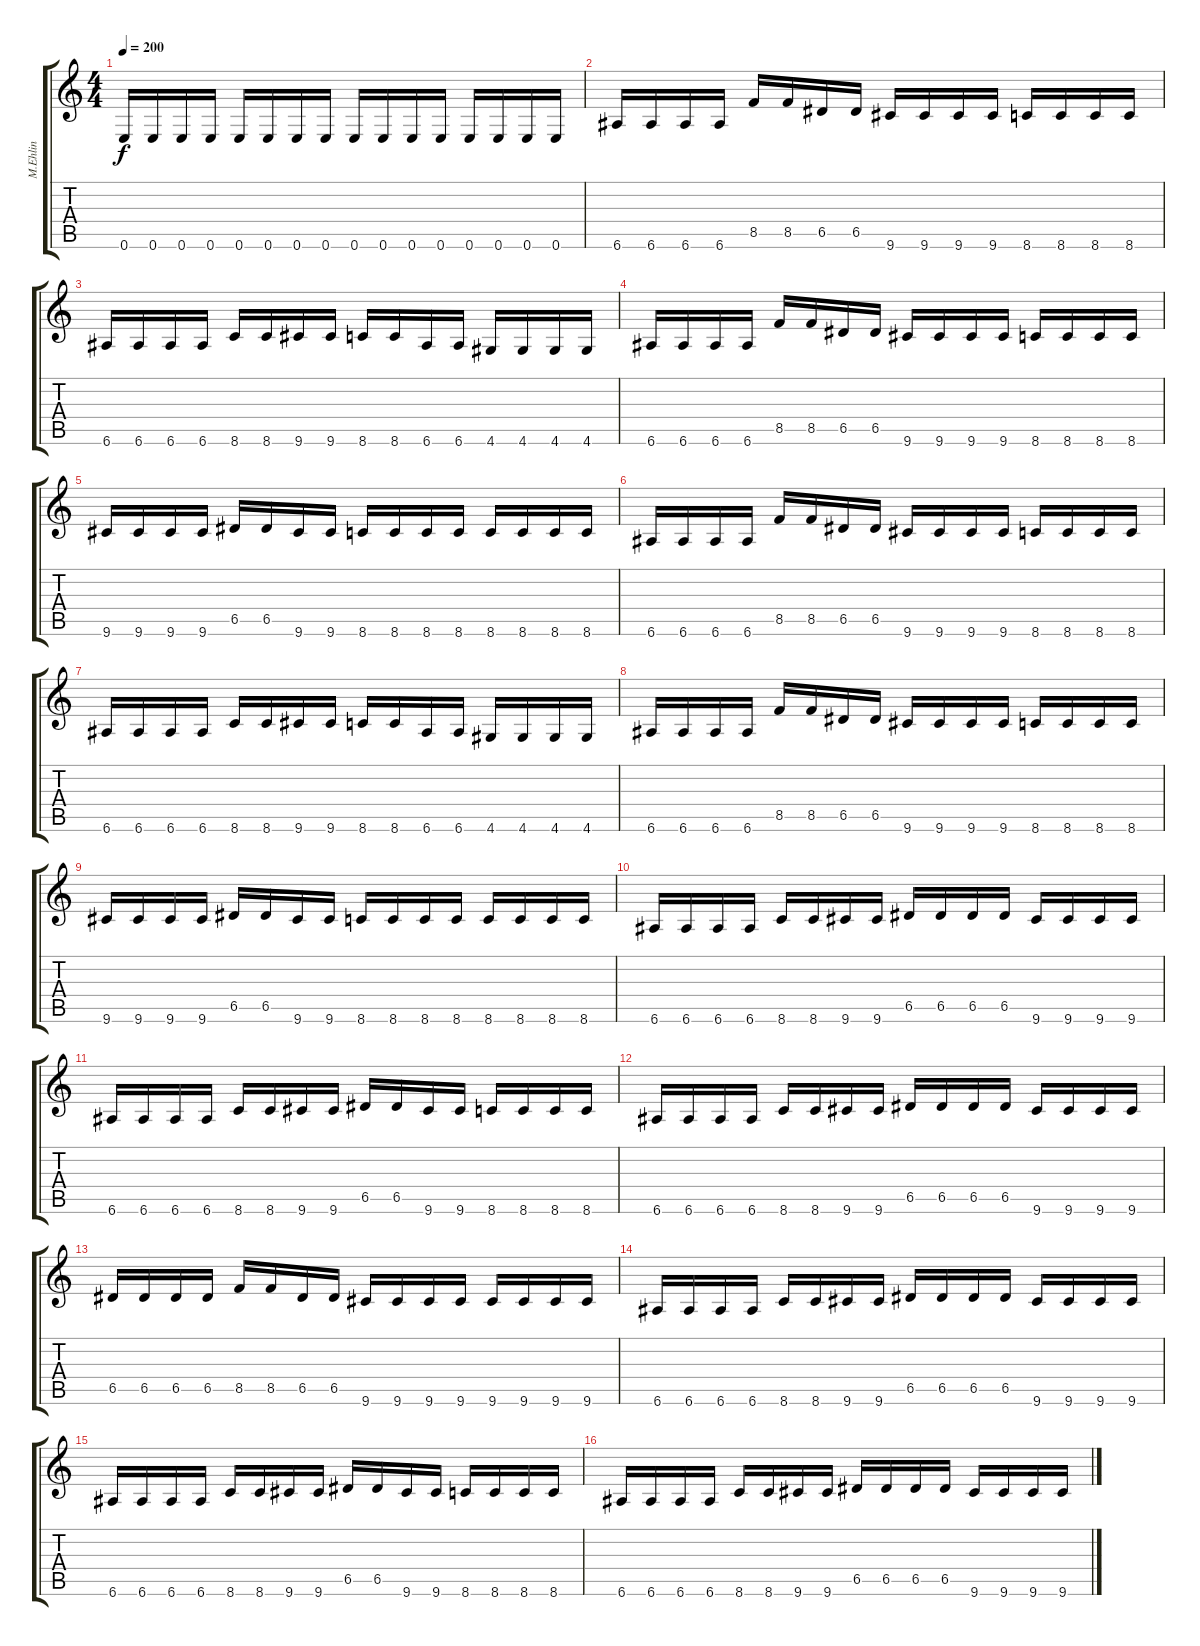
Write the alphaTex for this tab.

\track ("M.Ehlin" "M.Ehlin") {instrument distortionguitar}
\staff {score tabs}
\tuning (E4 B3 G3 D3 A2 E2) {hide}
\ts (4 4)
\tempo 200
\clef g2
\ks c
0.6.16{dy f} 0.6.16 0.6.16 0.6.16 0.6.16 0.6.16 0.6.16 0.6.16 0.6.16 0.6.16 0.6.16 0.6.16 0.6.16 0.6.16 0.6.16 0.6.16 |
6.6.16 6.6.16 6.6.16 6.6.16 8.5.16 8.5.16 6.5.16 6.5.16 9.6.16 9.6.16 9.6.16 9.6.16 8.6.16 8.6.16 8.6.16 8.6.16 |
6.6.16 6.6.16 6.6.16 6.6.16 8.6.16 8.6.16 9.6.16 9.6.16 8.6.16 8.6.16 6.6.16 6.6.16 4.6.16 4.6.16 4.6.16 4.6.16 |
6.6.16 6.6.16 6.6.16 6.6.16 8.5.16 8.5.16 6.5.16 6.5.16 9.6.16 9.6.16 9.6.16 9.6.16 8.6.16 8.6.16 8.6.16 8.6.16 |
9.6.16 9.6.16 9.6.16 9.6.16 6.5.16 6.5.16 9.6.16 9.6.16 8.6.16 8.6.16 8.6.16 8.6.16 8.6.16 8.6.16 8.6.16 8.6.16 |
6.6.16 6.6.16 6.6.16 6.6.16 8.5.16 8.5.16 6.5.16 6.5.16 9.6.16 9.6.16 9.6.16 9.6.16 8.6.16 8.6.16 8.6.16 8.6.16 |
6.6.16 6.6.16 6.6.16 6.6.16 8.6.16 8.6.16 9.6.16 9.6.16 8.6.16 8.6.16 6.6.16 6.6.16 4.6.16 4.6.16 4.6.16 4.6.16 |
6.6.16 6.6.16 6.6.16 6.6.16 8.5.16 8.5.16 6.5.16 6.5.16 9.6.16 9.6.16 9.6.16 9.6.16 8.6.16 8.6.16 8.6.16 8.6.16 |
9.6.16 9.6.16 9.6.16 9.6.16 6.5.16 6.5.16 9.6.16 9.6.16 8.6.16 8.6.16 8.6.16 8.6.16 8.6.16 8.6.16 8.6.16 8.6.16 |
6.6.16 6.6.16 6.6.16 6.6.16 8.6.16 8.6.16 9.6.16 9.6.16 6.5.16 6.5.16 6.5.16 6.5.16 9.6.16 9.6.16 9.6.16 9.6.16 |
6.6.16 6.6.16 6.6.16 6.6.16 8.6.16 8.6.16 9.6.16 9.6.16 6.5.16 6.5.16 9.6.16 9.6.16 8.6.16 8.6.16 8.6.16 8.6.16 |
6.6.16 6.6.16 6.6.16 6.6.16 8.6.16 8.6.16 9.6.16 9.6.16 6.5.16 6.5.16 6.5.16 6.5.16 9.6.16 9.6.16 9.6.16 9.6.16 |
6.5.16 6.5.16 6.5.16 6.5.16 8.5.16 8.5.16 6.5.16 6.5.16 9.6.16 9.6.16 9.6.16 9.6.16 9.6.16 9.6.16 9.6.16 9.6.16 |
6.6.16 6.6.16 6.6.16 6.6.16 8.6.16 8.6.16 9.6.16 9.6.16 6.5.16 6.5.16 6.5.16 6.5.16 9.6.16 9.6.16 9.6.16 9.6.16 |
6.6.16 6.6.16 6.6.16 6.6.16 8.6.16 8.6.16 9.6.16 9.6.16 6.5.16 6.5.16 9.6.16 9.6.16 8.6.16 8.6.16 8.6.16 8.6.16 |
6.6.16 6.6.16 6.6.16 6.6.16 8.6.16 8.6.16 9.6.16 9.6.16 6.5.16 6.5.16 6.5.16 6.5.16 9.6.16 9.6.16 9.6.16 9.6.16
